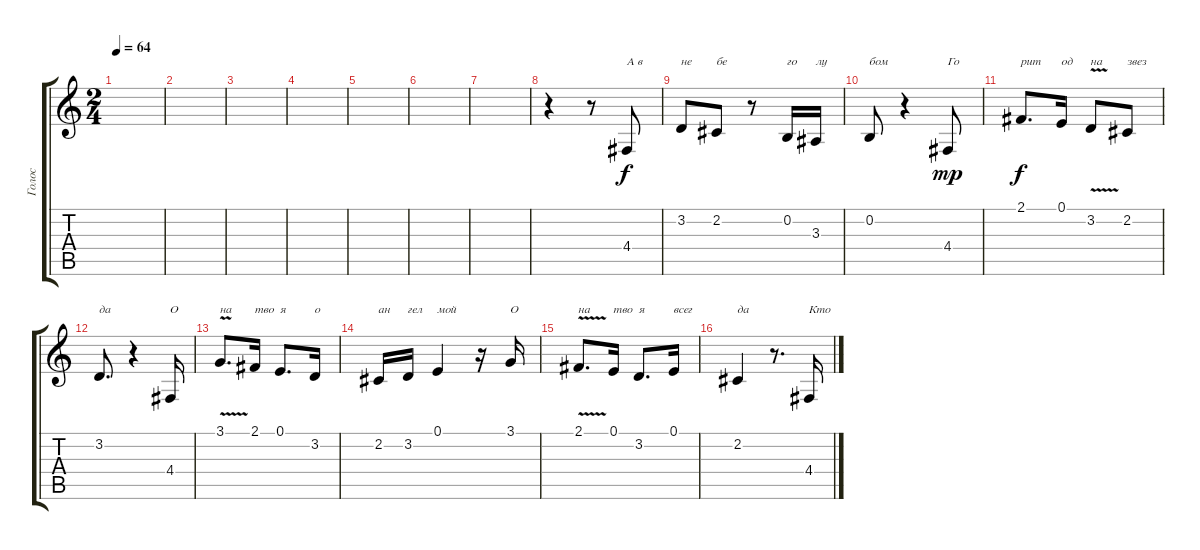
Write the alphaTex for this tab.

\track ("Голос" "Голос") {instrument viola}
\staff {score tabs}
\tuning (E4 B3 G3 D3 A2 E2) {hide}
\ts (2 4)
\tempo 64
\clef g2
\ks c
|
|
|
|
|
|
|
r.4 r.8 4.4.8{txt "А в"} |
3.2.8{txt "не"} 2.2.8{txt "бе"} r.8 0.2.16{txt "го"} 3.3.16{txt "лу"} |
0.2.8{txt "бом"} r.4 4.4.8{txt "Го" dy mp} |
2.1.8{d txt "рит" dy f} 0.1.16{txt "од"} 3.2{v}.8{txt "на"} 2.2.8{txt "звез"} |
3.2.8{d txt "да"} r.4 4.4.16{txt "О"} |
3.1{v}.8{d txt "на"} 2.1.16{txt "тво"} 0.1.8{d txt "я"} 3.2.16{txt "о"} |
2.2.16{txt "ан"} 3.2.16{txt "гел"} 0.1.4{txt "мой"} r.16 3.1.16{txt "О"} |
2.1{v}.8{d txt "на"} 0.1.16{txt "тво"} 3.2.8{d txt "я"} 0.1.16{txt "всег"} |
2.2.4{txt "да"} r.8{d} 4.4.16{txt "Кто"}
